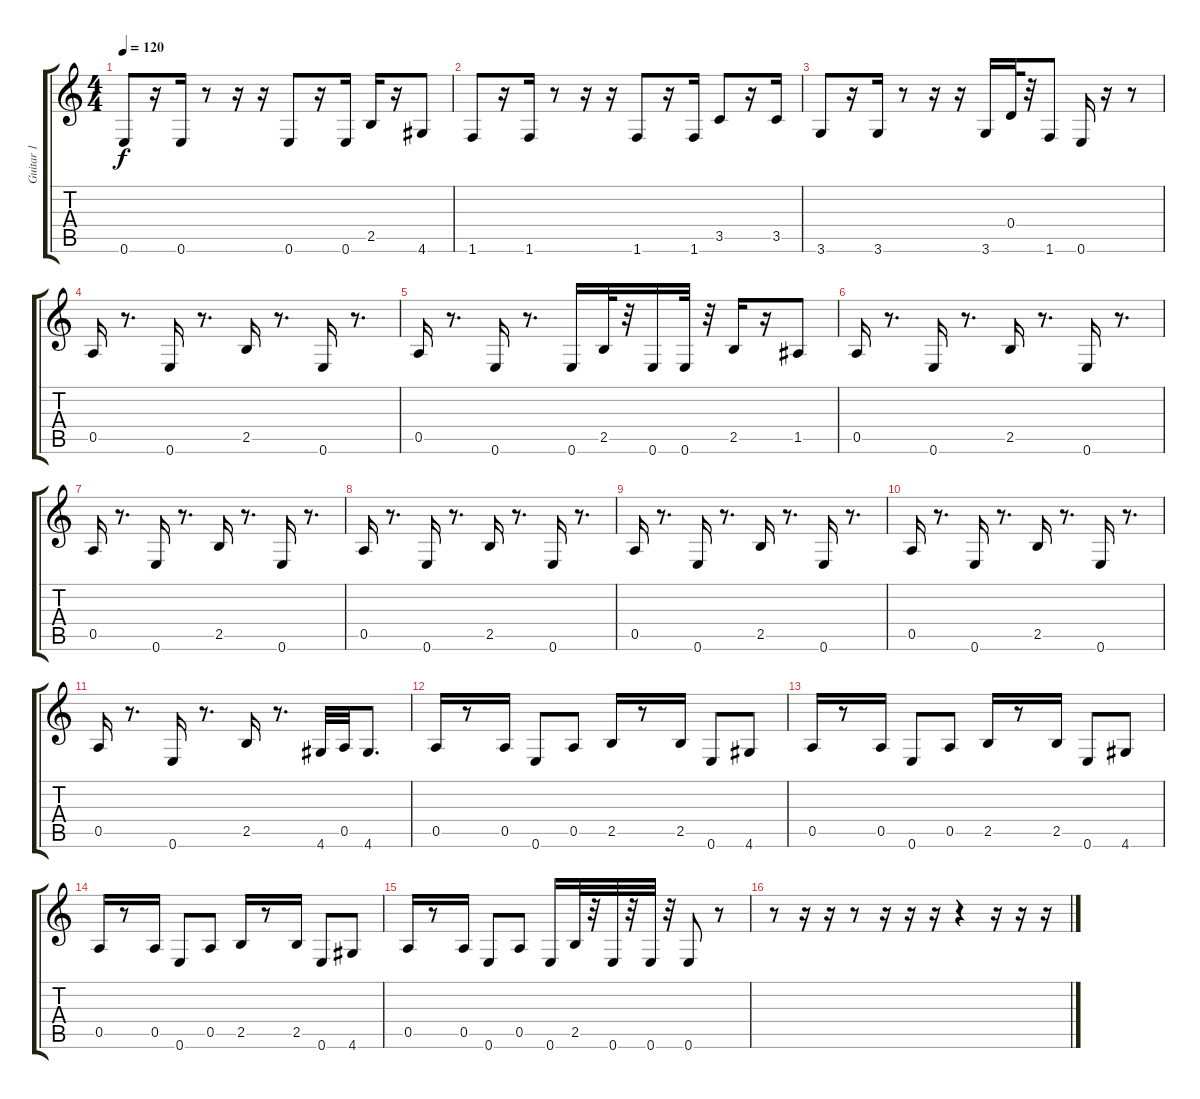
\track ("Guitar 1" "Guitar 1") {instrument acousticguitarnylon}
\staff {score tabs}
\tuning (E4 B3 G3 D3 A2 E2) {hide}
\ts (4 4)
\tempo 120
\clef g2
\ks c
0.6.8{dy f} r.16 0.6.16 r.8 r.16 r.16 0.6.8 r.16 0.6.16 2.5.16 r.16 4.6.8 |
1.6.8 r.16 1.6.16 r.8 r.16 r.16 1.6.8 r.16 1.6.16 3.5.8 r.16 3.5.16 |
3.6.8 r.16 3.6.16 r.8 r.16 r.16 3.6.16 0.4.32 r.32 1.6.8 0.6.16 r.16 r.8 |
0.5.16 r.8{d} 0.6.16 r.8{d} 2.5.16 r.8{d} 0.6.16 r.8{d} |
0.5.16 r.8{d} 0.6.16 r.8{d} 0.6.16 2.5.32 r.32 0.6.16 0.6.32 r.32 2.5.16 r.16 1.5.8 |
0.5.16 r.8{d} 0.6.16 r.8{d} 2.5.16 r.8{d} 0.6.16 r.8{d} |
0.5.16 r.8{d} 0.6.16 r.8{d} 2.5.16 r.8{d} 0.6.16 r.8{d} |
0.5.16 r.8{d} 0.6.16 r.8{d} 2.5.16 r.8{d} 0.6.16 r.8{d} |
0.5.16 r.8{d} 0.6.16 r.8{d} 2.5.16 r.8{d} 0.6.16 r.8{d} |
0.5.16 r.8{d} 0.6.16 r.8{d} 2.5.16 r.8{d} 0.6.16 r.8{d} |
0.5.16 r.8{d} 0.6.16 r.8{d} 2.5.16 r.8{d} 4.6.32 0.5.32 4.6.8{d} |
0.5.16 r.8 0.5.16 0.6.8 0.5.8 2.5.16 r.8 2.5.16 0.6.8 4.6.8 |
0.5.16 r.8 0.5.16 0.6.8 0.5.8 2.5.16 r.8 2.5.16 0.6.8 4.6.8 |
0.5.16 r.8 0.5.16 0.6.8 0.5.8 2.5.16 r.8 2.5.16 0.6.8 4.6.8 |
0.5.16 r.8 0.5.16 0.6.8 0.5.8 0.6.16 2.5.32 r.32 0.6.32 r.32 0.6.32 r.32 0.6.8 r.8 |
r.8 r.16 r.16 r.8 r.16 r.16 r.16 r.4 r.16 r.16 r.16
